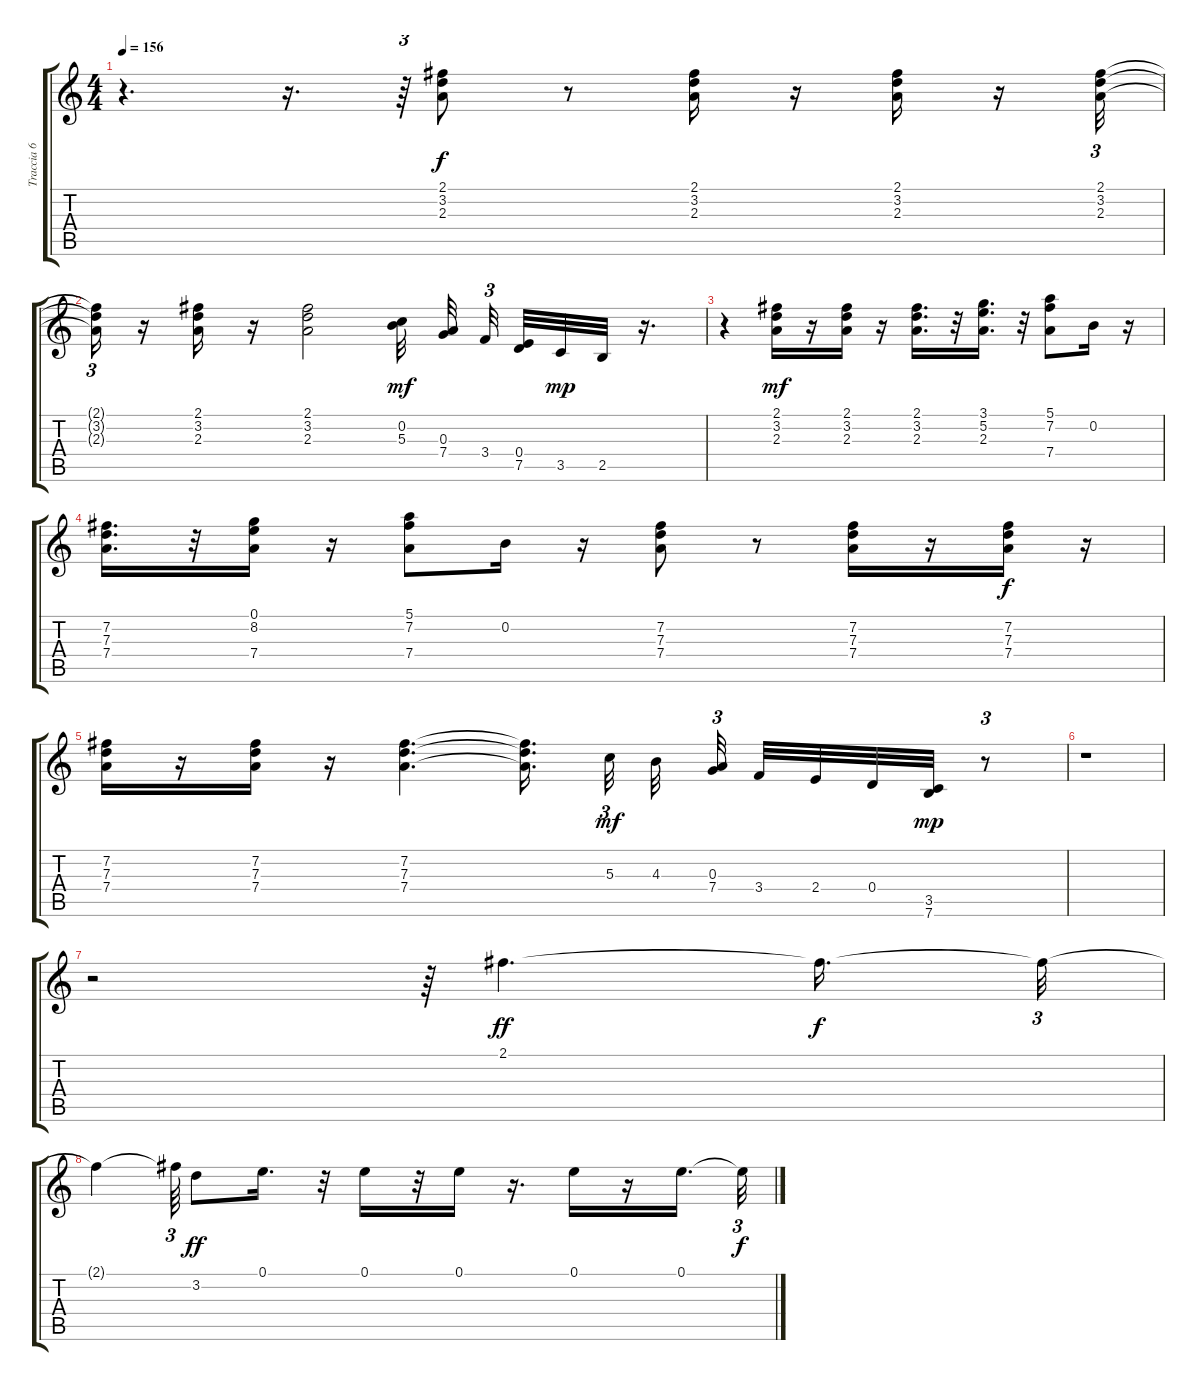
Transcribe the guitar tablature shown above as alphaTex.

\track ("Traccia 6" "Traccia 6") {solo instrument distortionguitar}
\staff {score tabs}
\tuning (E4 B3 G3 D3 A2 E2) {hide}
\ts (4 4)
\tempo 156
\clef g2
\ks c
r.4{d dy mp} r.16{d} r.64{tu (3 2)} (2.1 3.2 2.3).8{dy f} r.8 (2.1 3.2 2.3).16 r.16 (2.1 3.2 2.3).16 r.16 (2.1 3.2 2.3).32{tu (3 2)} |
(2.1{t} 3.2{t} 2.3{t}).16{tu (3 2)} r.16 (2.1 3.2 2.3).16 r.16 (2.1 3.2 2.3).2 (0.2 5.3).32{dy mf} (0.3 7.4).32{beam splitsecondary} 3.4.32{tu (3 2) beam splitsecondary} (0.4 7.5).32 3.5.32{dy mp} 2.5.32 r.16{d} |
r.4 (2.1 3.2 2.3).16{dy mf} r.16 (2.1 3.2 2.3).16 r.16 (2.1 3.2 2.3).16{d} r.32 (3.1 5.2 2.3).16{d} r.32 (5.1 7.2 7.4).8 0.2.16 r.16 |
(7.2 7.3 7.4).16{d} r.32 (0.1 8.2 7.4).16 r.16 (5.1 7.2 7.4).8 0.2.16 r.16 (7.2 7.3 7.4).8 r.8 (7.2 7.3 7.4).16 r.16 (7.2 7.3 7.4).16{dy f} r.16 |
(7.2 7.3 7.4).16 r.16 (7.2 7.3 7.4).16 r.16 (7.2 7.3 7.4).4{d} (7.2{t} 7.3{t} 7.4{t}).16{d beam splitsecondary} 5.3.32{tu (3 2) dy mf} 4.3.32 (0.3 7.4).32{tu (3 2) beam splitsecondary} 3.4.32 2.4.32 0.4.32 (3.5 7.6).32{dy mp} r.8{tu (3 2)} |
r.1 |
r.2 r.64{tu (3 2)} 2.1.4{d dy ff} 2.1{t}.16{d dy f} 2.1{t}.32{tu (3 2)} |
2.1{t}.4 2.1{t}.64{tu (3 2)} 3.2.8{dy ff} 0.1.16{d} r.32 0.1.16 r.32 0.1.16 r.16{d} 0.1.16 r.16 0.1.16{d} 0.1{t}.32{tu (3 2) dy f}
